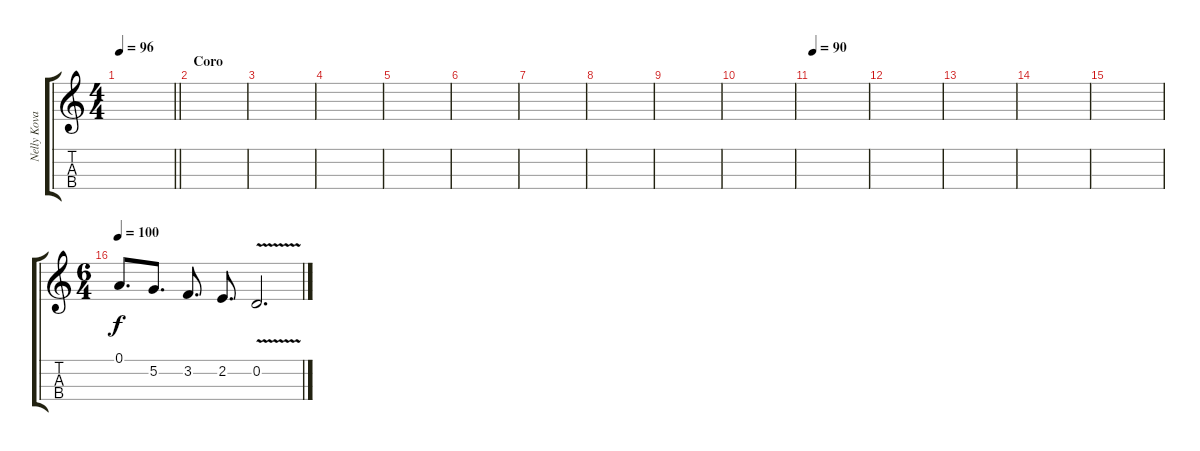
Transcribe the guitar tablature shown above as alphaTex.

\track ("Nelly Kovalev" "Nelly Kova") {instrument viola}
\staff {score tabs}
\tuning (A4 D4 G3 C3) {hide}
\ts (4 4)
\tempo 96
\clef g2
\barLineRight lightlight
\ks c
|
\section ("" "Coro")
|
|
|
|
|
|
|
|
|
\tempo 90
|
|
|
|
|
\ts (6 4)
\tempo 100
0.1.8{d} 5.2.8{d} 3.2.8{d} 2.2.8{d} 0.2{v}.2{d}
